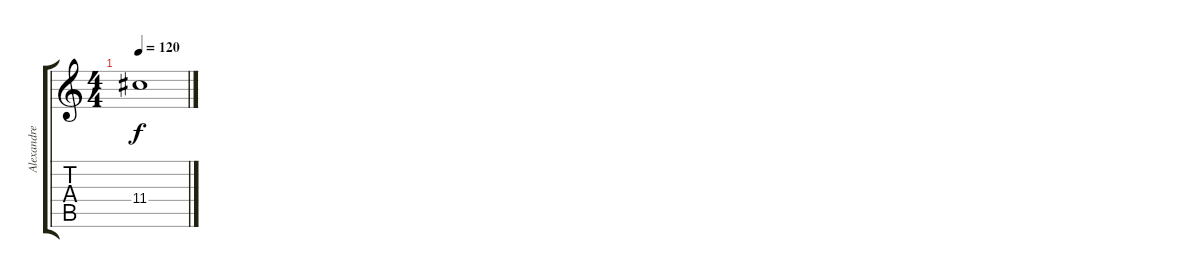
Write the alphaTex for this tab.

\track ("Alexandre Belchior" "Alexandre ") {instrument overdrivenguitar}
\staff {score tabs}
\tuning (E4 B3 G3 D3 A2 E2) {hide}
\ts (4 4)
\tempo 120
\clef g2
\ks c
11.4.1{dy f}
